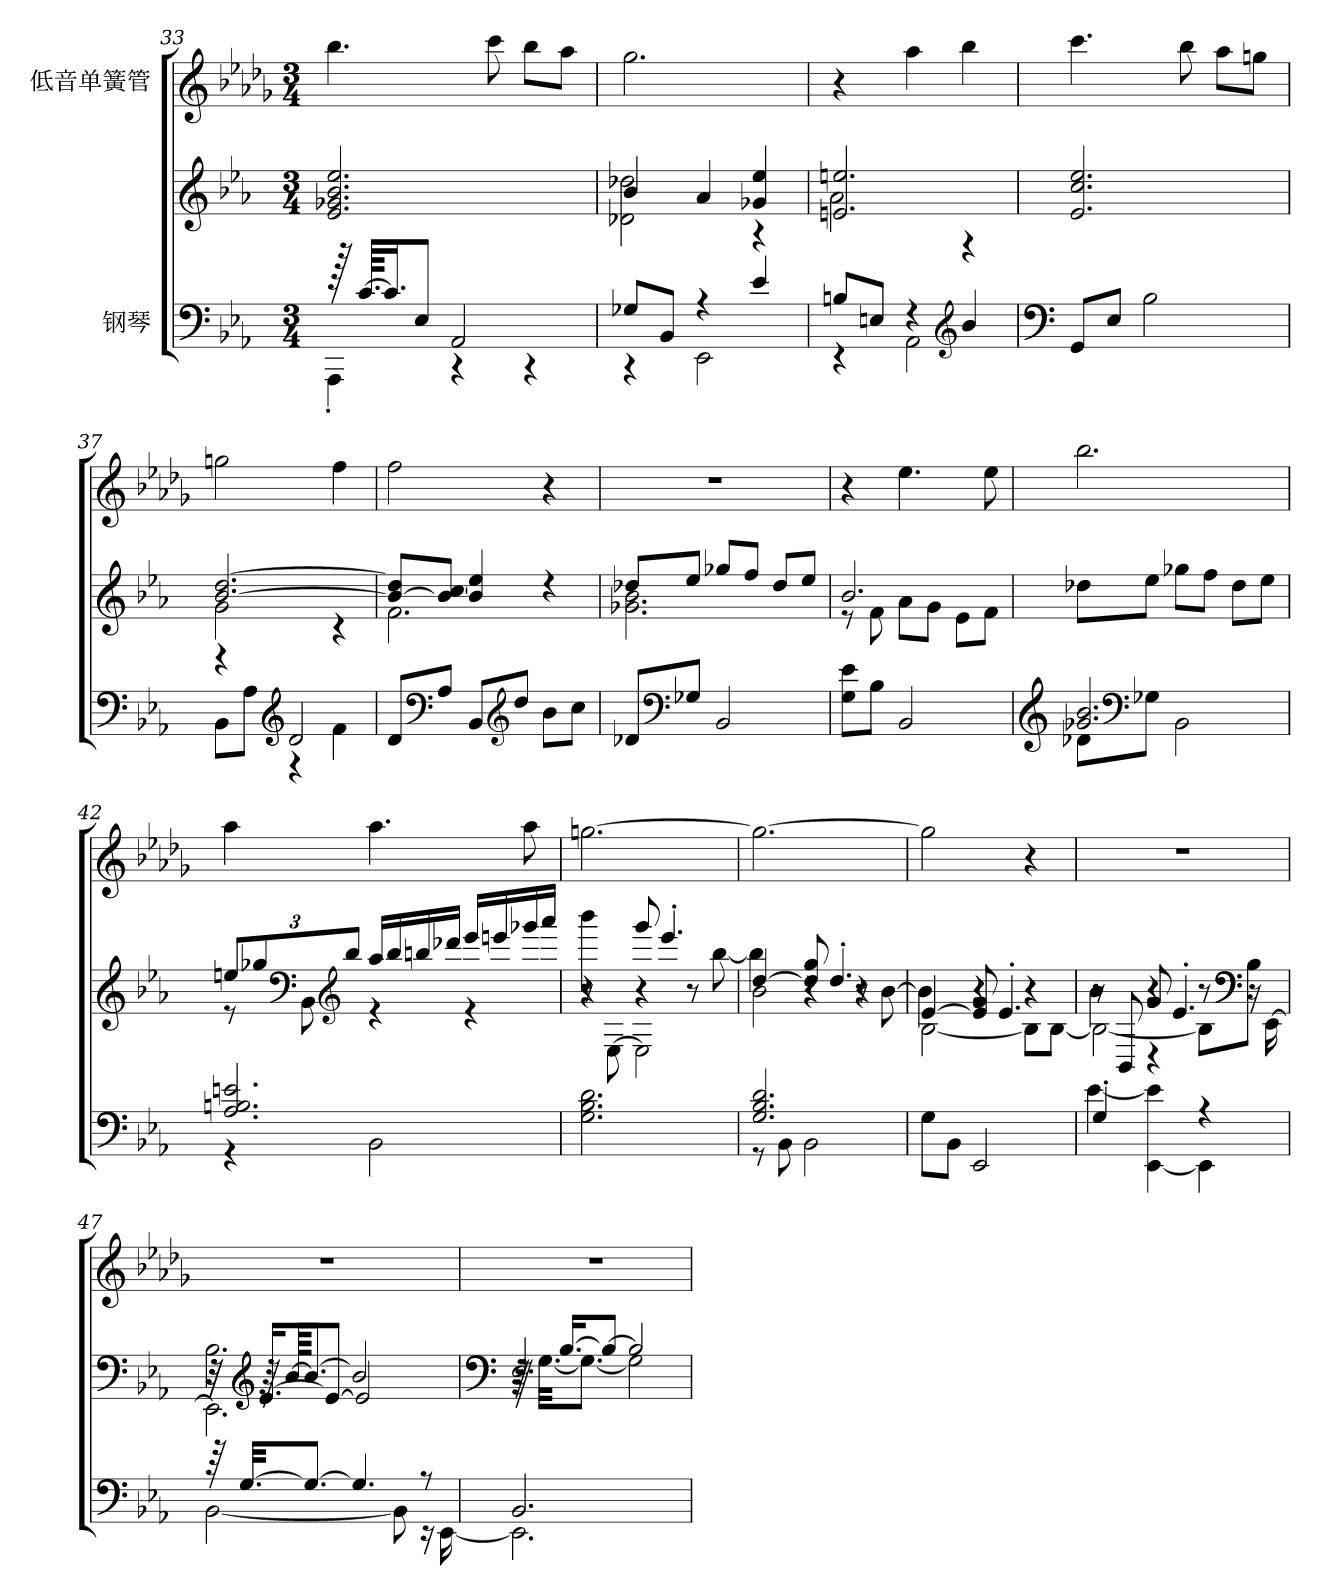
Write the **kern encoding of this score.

**kern	**kern	**kern
*part2	*part2	*part1
*staff3	*staff2	*staff1
*I"钢琴	*	*I"低音单簧管
!!LO:PB:g=z
*clefF4	*clefG2	*clefG2
*	*	*ITrd8c14
*k[b-e-a-]	*k[b-e-a-]	*k[b-e-a-d-g-]
*M3/4	*M3/4	*M3/4
=33	=33	=33
*^	*	*
128r	4AAA-'\	2.e-/ 2.g-X/ 2.b-/ 2.ee-/	4.b-\
[64.c/KKLL	.	.	.
16.c/J]	.	.	.
8E-/J	.	.	.
2AA-/	4r	.	.
.	.	.	8cc\
.	4r	.	8b-\L
.	.	.	8a-\J
=34	=34	=34	=34
*	*	*^	*
8G-X/L	4r	4b-/	2d-X\ 2dd-X\	2.g-\
8BB-/J	.	.	.	.
4r	2EE-\	4a-/	.	.
4e-/	.	4g-X/ 4ee-/	4r	.
=35	=35	=35	=35	=35
8Bn/L	4r	2.en/ 2.een/	2a-\	4r
8En/J	.	.	.	.
4r	2AA-\	.	.	4a-\
*clefG2	*	*	*	*
4b-/	.	.	4r	4b-\
*v	*v	*	*	*
*	*v	*v	*
=36	=36	=36
*clefF4	*	*
8GG/L	2.e-/ 2.cc/ 2.ee-/	4.cc\
8E-/J	.	.
2B-\	.	.
.	.	8b-\
.	.	8a-\L
.	.	8gn\J
=37	=37	=37
*^	*^	*
4r	8BB-\L	[2.b-/ [2.dd/	2g\	2gn\
.	8A-\J	.	.	.
*clefG2	*	*	*	*
2d/	4r	.	.	.
.	4f\	.	4r	4f\
*v	*v	*	*	*
!!LO:LB:g=z
=38	=38	=38	=38
8d/L	8b-/_ 8dd/]L	2.f\	2f\
*clefF4	*	*	*
8A-/J	8b-/_ 8cc/J	.	.
8BB-/L	4b-/] 4ee-/	.	.
*clefG2	*	*	*
8dd/J	.	.	.
8b-\L	4r	.	4r
8cc\J	.	.	.
=39	=39	=39	=39
*	*	*	*MM71
8d-X/L	8dd-X/L	2.g-X\ 2.b-\	2.r
*clefF4	*	*	*
8G-X/J	8ee-/J	.	.
2BB-/	8gg-X/L	.	.
.	8ff/J	.	.
.	8dd-/L	.	.
.	8ee-/J	.	.
=40	=40	=40	=40
8G\ 8e-\L	2.b-/	8r	4r
8B-\J	.	8f\	.
2BB-/	.	8a-\L	4.e-\
.	.	8g\J	.
.	.	8e-\L	.
.	.	8f\J	8e-\
*	*v	*v	*
=41	=41	=41
*clefG2	*	*
*^	*	*
2.g-X/ 2.b-/	8d-X\L	8dd-X\L	2.b-\
*clefF4	*	*	*
.	8G-X\J	8ee-\J	.
.	2BB-\	8gg-X\L	.
.	.	8ff\J	.
.	.	8dd-\L	.
.	.	8ee-\J	.
!!LO:LB:g=z
=42	=42	=42	=42
*	*	*Xbrackettup	*
*	*	*^	*
2.A-/ 2.Bn/ 2.en/	4r	12een/L	8r	4a-\
.	.	12gg-X/	.	.
*	*	*clefF4	*	*
.	.	.	8BB-\	.
*	*	*clefG2	*	*
.	.	12bb-/J	.	.
.	2BB-\	16aa-/LL	4r	4.a-\
.	.	16bb-/	.	.
.	.	16bbn/	.	.
.	.	16ddd-X/JJ	.	.
.	.	16eee-/LL	4r	.
.	.	16eeen/	.	.
.	.	16ggg-X/	.	8a-\
.	.	16aaa-/JJ	.	.
*v	*v	*	*	*
*	*v	*v	*
=43	=43	=43
*	*	*MM68
*	*^	*
*	*	*^	*
2.G\ 2.B-\ 2.d\	4r	4bbb-\	8r	[2.gn\
.	.	.	[8E-\	.
.	8ggg/	4r	2E-\]	.
.	4.eee-'/	.	.	.
.	.	8r	.	.
.	.	[8bb-\	.	.
=44	=44	=44	=44	=44
*^	*	*	*	*
2.G/ 2.B-/ 2.d/	8r	[4dd/	4bb-\]	2b-\	2.g\_
.	8BB-\	.	.	.	.
.	2BB-\	8dd/] 8gg/	4r	.	.
.	.	4.dd'/	.	.	.
.	.	.	4r	8r	.
.	.	.	.	[8b-\	.
*v	*v	*	*	*	*
!!LO:LB:g=z
=45	=45	=45	=45	=45
*	*	*	*	*MM64
8G\L	[4e-/	[2B-\	4b-\]	2g\]
8BB-\J	.	.	.	.
2EE-/	8e-/] 8g/	.	4r	.
.	4.e-'/	.	.	.
.	.	8B-\L]	4r	4r
.	.	[8B-\J	.	.
=46	=46	=46	=46	=46
*	*	*	*	*MM56
*^	*	*	*	*
4G'/	[4e-\	8r	2B-\_	4b-\	2.r
.	.	8BB-/	.	.	.
4r	[4EE-\ 4e-\]	8g/	.	4r	.
.	.	4.e-'/	.	.	.
4r	4EE-\]	.	8B-\L]	8r	.
*	*	*clefF4	*	*	*
.	.	.	8B-\J	16r	.
.	.	.	.	[16EE-\	.
=47	=47	=47	=47	=47	=47
*	*	*	*	*^	*
64r	[2BB-\	32r	2.B-\	32r	2.EE-\]	2.r
[32.G/KKL	.	.	.	.	.	.
*	*	*clefG2	*	*	*	*
.	.	64r	.	[16.e-/KL	.	.
.	.	[64b-/KKKL	.	.	.	.
8.G/J_	.	8.b-/J_	.	.	.	.
.	.	.	.	8e-/J_	.	.
4.G/]	.	2b-/]	.	2e-/]	.	.
.	8BB-\]	.	.	.	.	.
8r	16r	.	.	.	.	.
.	[16EE-\	.	.	.	.	.
*	*	*v	*v	*v	*v	*
!!LO:PB:g=z
=48	=48	=48	=48
*	*	*clefF4	*
*	*	*^	*
*	*	*	*^	*
2.BB-/	2.EE-\]	32r	64r	2.E-/	2.r
.	.	.	[32.G\KKL	.	.
.	.	[16.B-/KL	.	.	.
.	.	.	8.G\J_	.	.
.	.	8B-/J_	.	.	.
.	.	2B-/]	2G\]	.	.
*v	*v	*	*	*	*
*	*v	*v	*v	*
=	=	=
*-	*-	*-
